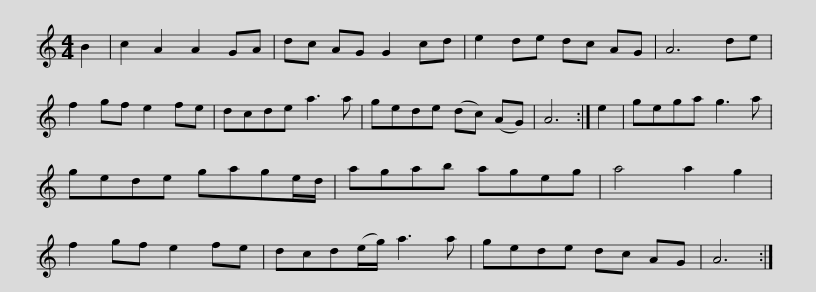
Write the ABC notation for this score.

X:1
L:1/8
M:4/4
I:linebreak $
K:C
V:1 treble
V:1
 B2 | c2 A2 A2 GA | dc AG G2 cd | e2 de dc AG | A6 de | %5
 f2 gf e2 fe | dcde a3 a | gede (dc) (AG) |$ A6 :| e2 | %10
 gega g3 a | gede gage/d/ | agab ageg | a4 a2 g2 | f2 gf e2 fe |$ %15
 dcd(e/g/) a3 a | gede dc AG | A6 :| %18
